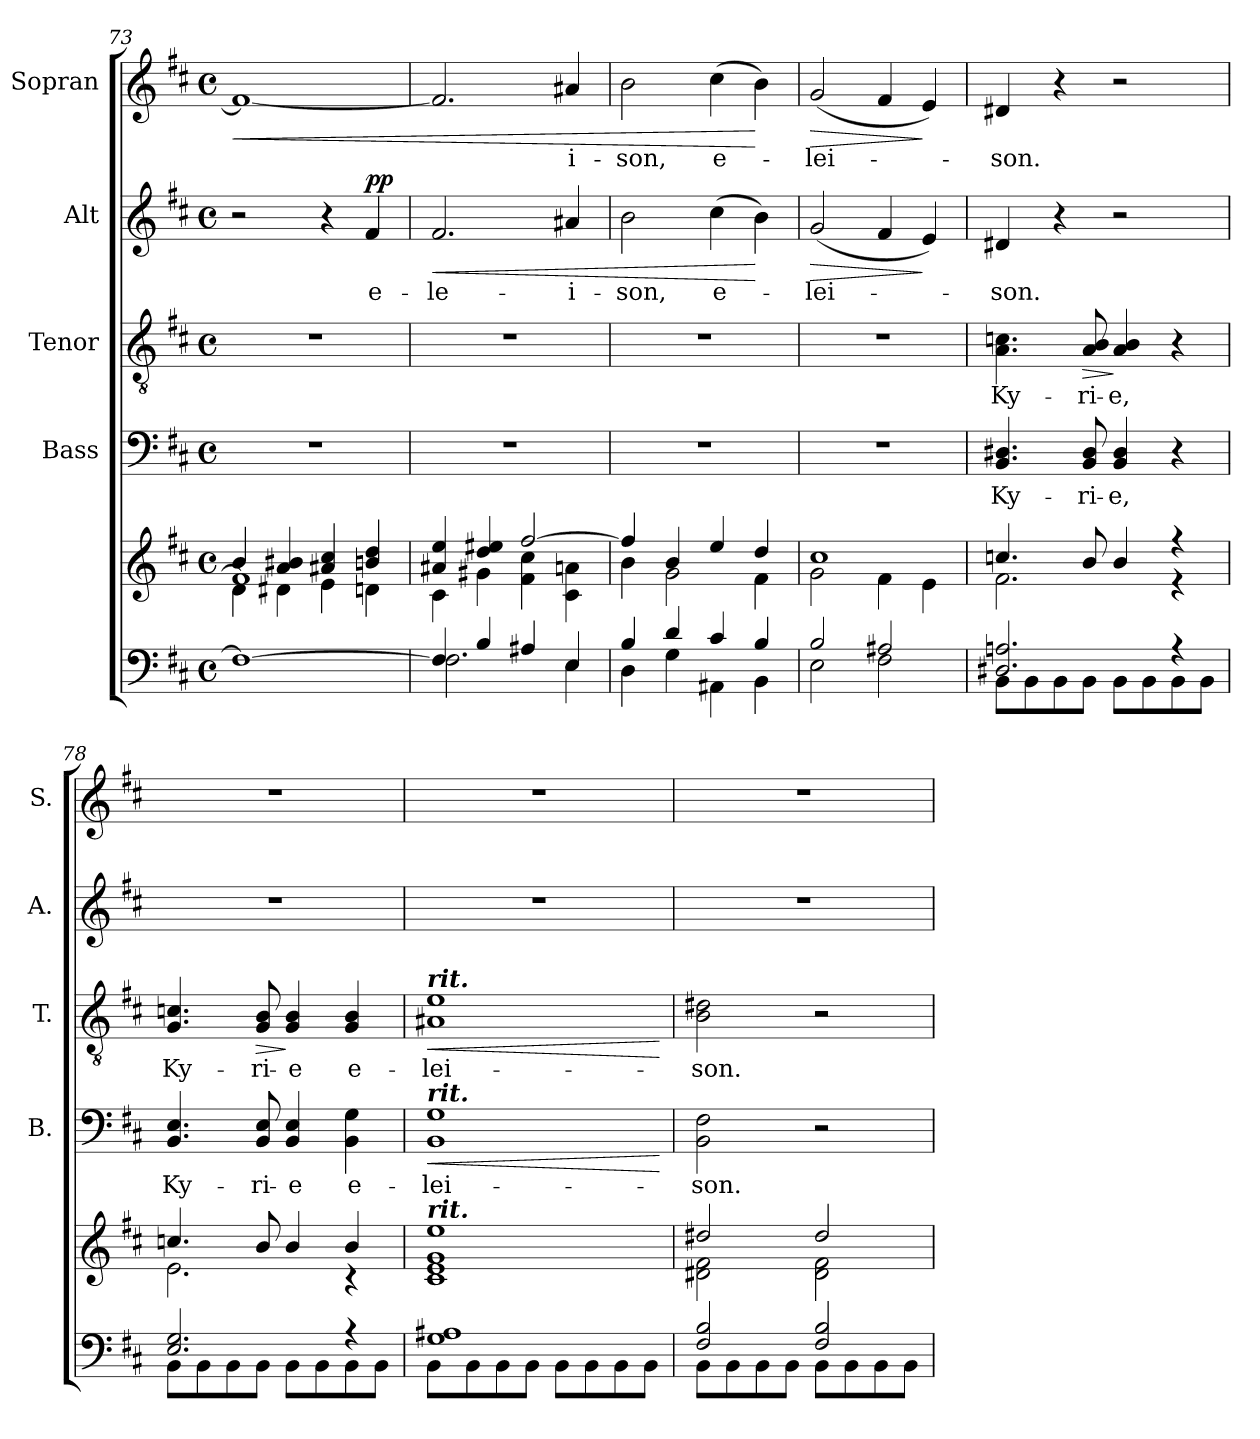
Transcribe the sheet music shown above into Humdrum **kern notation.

**kern	**kern	**kern	**text	**dynam	**kern	**text	**dynam	**kern	**text	**dynam	**kern	**text	**dynam
*part5	*part5	*part4	*part4	*part4	*part3	*part3	*part3	*part2	*part2	*part2	*part1	*part1	*part1
*staff6	*staff5	*staff4	*staff4	*staff4	*staff3	*staff3	*staff3	*staff2	*staff2	*staff2	*staff1	*staff1	*staff1
*	*	*I"Bass	*	*	*I"Tenor	*	*	*I"Alt	*	*	*I"Sopran	*	*
*	*	*I'B.	*	*	*I'T.	*	*	*I'A.	*	*	*I'S.	*	*
*clefF4	*clefG2	*clefF4	*	*	*clefGv2	*	*	*clefG2	*	*	*clefG2	*	*
*k[f#c#]	*k[f#c#]	*k[f#c#]	*	*	*k[f#c#]	*	*	*k[f#c#]	*	*	*k[f#c#]	*	*
*D:	*D:	*D:	*	*	*D:	*	*	*D:	*	*	*D:	*	*
*M4/4	*M4/4	*M4/4	*	*	*M4/4	*	*	*M4/4	*	*	*M4/4	*	*
*met(c)	*met(c)	*met(c)	*	*	*met(c)	*	*	*met(c)	*	*	*met(c)	*	*
=73	=73	=73	=73	=73	=73	=73	=73	=73	=73	=73	=73	=73	=73
*	*^	*	*	*	*	*	*	*	*	*	*	*	*
*	*	*^	*	*	*	*	*	*	*	*	*	*	*	*
!	!	!	!	!	!	!	!	!	!	!	!	!	!	!	!LO:HP:b
1F#_	4b/	1f#]	4d\	1r	.	.	1r	.	.	2r	.	.	1f#_	.	<
.	4a/ 4b#X/	.	4d#X\	.	.	.	.	.	.	.	.	.	.	.	.
.	4a#X/ 4cc#/	.	4e\	.	.	.	.	.	.	4r	.	.	.	.	.
!	!	!	!	!	!	!	!	!	!	!	!LO:LY:b	!LO:DY:a	!	!	!
.	4bn/ 4dd/	.	4dn\	.	.	.	.	.	.	4f#/	e-	pp	.	.	.
=74	=74	=74	=74	=74	=74	=74	=74	=74	=74	=74	=74	=74	=74	=74	=74
*^	*	*	*	*	*	*	*	*	*	*	*	*	*	*	*
!	!	!	!	!	!	!	!	!	!	!	!	!LO:LY:b	!LO:HP:b	!	!	!
*	*	*	*v	*v	*	*	*	*	*	*	*	*	*	*	*	*
4F#/]	2.F#\	4a#X/ 4ee/	4c#\	1r	.	.	1r	.	.	2.f#/	-le-	<	2.f#/]	.	.
4B/	.	4dd/ 4ee#X/	4g#X\	.	.	.	.	.	.	.	.	.	.	.	.
4A#X/	.	[>2ff#/	4f#\ 4cc#\	.	.	.	.	.	.	.	.	.	.	.	.
!	!	!	!	!	!	!	!	!	!	!	!LO:LY:b	!	!	!LO:LY:b	!
4E/	4E\	.	4c#\ 4a\	.	.	.	.	.	.	4a#X/	-i-	.	4a#X/	-i-	.
=75	=75	=75	=75	=75	=75	=75	=75	=75	=75	=75	=75	=75	=75	=75	=75
!	!	!	!	!	!	!	!	!	!	!	!LO:LY:b	!	!	!LO:LY:b	!
4B/	4D\	4ff#/]	4b\	1r	.	.	1r	.	.	2b\	-son,	.	2b\	-son,	.
4d/	4G\	4b/	2g\	.	.	.	.	.	.	.	.	.	.	.	.
!	!	!	!	!	!	!	!	!	!	!	!LO:LY:b	!	!	!LO:LY:b	!
4c#/	4AA#X\	4ee/	.	.	.	.	.	.	.	(>4cc#\	e-	.	(>4cc#\	e-	.
4B/	4BB\	4dd/	4f#\	.	.	.	.	.	.	4b\)	.	[	4b\)	.	[
=76	=76	=76	=76	=76	=76	=76	=76	=76	=76	=76	=76	=76	=76	=76	=76
!	!	!	!	!	!	!	!	!	!	!	!LO:LY:b	!LO:HP:b	!	!LO:LY:b	!LO:HP:b
2B/	2E\	1cc#	2g\	1r	.	.	1r	.	.	(<2g/	-lei-	>	(<2g/	-lei-	>
2A#X/	2F#\	.	4f#\	.	.	.	.	.	.	4f#/	.	.	4f#/	.	.
.	.	.	4e\	.	.	.	.	.	.	4e/)	.	]	4e/)	.	]
!!LO:PB:g=z
=77	=77	=77	=77	=77	=77	=77	=77	=77	=77	=77	=77	=77	=77	=77	=77
!	!	!	!	!	!LO:LY:b	!	!	!LO:LY:b	!	!	!LO:LY:b	!	!	!LO:LY:b	!
2.D#X/ 2.An/	8BB\L	4.ccn/	2.f#\	4.BB/ 4.D#X/	Ky-	.	4.A\ 4.cn\	Ky-	.	4d#X/	-son.	.	4d#X/	-son.	.
.	8BB\	.	.	.	.	.	.	.	.	.	.	.	.	.	.
.	8BB\	.	.	.	.	.	.	.	.	4r	.	.	4r	.	.
!	!	!	!	!	!LO:LY:b	!	!	!LO:LY:b	!LO:HP:b	!	!	!	!	!	!
.	8BB\J	8b/	.	8BB/ 8D#/	-ri-	.	8A/ 8B/	-ri-	>	.	.	.	.	.	.
!	!	!	!	!	!LO:LY:b	!	!	!LO:LY:b	!	!	!	!	!	!	!
.	8BB\L	4b/	.	4BB/ 4D#/	-e,	.	4A/ 4B/	-e,	]	2r	.	.	2r	.	.
.	8BB\	.	.	.	.	.	.	.	.	.	.	.	.	.	.
4rA	8BB\	4r	4r	4r	.	.	4r	.	.	.	.	.	.	.	.
.	8BB\J	.	.	.	.	.	.	.	.	.	.	.	.	.	.
=78	=78	=78	=78	=78	=78	=78	=78	=78	=78	=78	=78	=78	=78	=78	=78
!	!	!	!	!	!LO:LY:b	!	!	!LO:LY:b	!	!	!	!	!	!	!
2.E/ 2.G/	8BB\L	4.ccn/	2.e\	4.BB/ 4.E/	Ky-	.	4.G/ 4.cn/	Ky-	.	1r	.	.	1r	.	.
.	8BB\	.	.	.	.	.	.	.	.	.	.	.	.	.	.
.	8BB\	.	.	.	.	.	.	.	.	.	.	.	.	.	.
!	!	!	!	!	!LO:LY:b	!	!	!LO:LY:b	!LO:HP:b	!	!	!	!	!	!
.	8BB\J	8b/	.	8BB/ 8E/	-ri-	.	8G/ 8B/	-ri-	>	.	.	.	.	.	.
!	!	!	!	!	!LO:LY:b	!	!	!LO:LY:b	!	!	!	!	!	!	!
.	8BB\L	4b/	.	4BB/ 4E/	-e	.	4G/ 4B/	-e	]	.	.	.	.	.	.
.	8BB\	.	.	.	.	.	.	.	.	.	.	.	.	.	.
!	!	!	!	!	!LO:LY:b	!	!	!LO:LY:b	!	!	!	!	!	!	!
4rG	8BB\	4b/	4rc	4BB\ 4G\	e-	.	4G/ 4B/	e-	.	.	.	.	.	.	.
.	8BB\J	.	.	.	.	.	.	.	.	.	.	.	.	.	.
=79	=79	=79	=79	=79	=79	=79	=79	=79	=79	=79	=79	=79	=79	=79	=79
!	!	!	!	!	!	!	!LO:TX:a:Bi:t=rit.	!	!	!	!	!	!	!	!
!	!	!	!	!LO:TX:a:Bi:t=rit.	!	!	!	!	!	!	!	!	!	!	!
!	!	!LO:TX:a:Bi:t=rit.	!	!	!	!	!	!	!	!	!	!	!	!	!
!	!	!	!	!	!LO:LY:b	!LO:HP:b	!	!	!	!	!	!	!	!	!
!	!	!	!	!	!	!LO:HP:n=1:b	!	!LO:LY:b	!LO:HP:b	!	!	!	!	!	!
!	!	!	!	!	!	!	!	!	!LO:HP:n=1:b	!	!	!	!	!	!
1G 1A#X	8BB\L	1ee	1c# 1e 1g	1BB 1G	-lei-	< >	1A#X 1e	-lei-	< >	1r	.	.	1r	.	.
.	8BB\	.	.	.	.	.	.	.	.	.	.	.	.	.	.
.	8BB\	.	.	.	.	.	.	.	.	.	.	.	.	.	.
.	8BB\J	.	.	.	.	.	.	.	.	.	.	.	.	.	.
.	8BB\L	.	.	.	.	.	.	.	.	.	.	.	.	.	.
.	8BB\	.	.	.	.	.	.	.	.	.	.	.	.	.	.
.	8BB\	.	.	.	.	.	.	.	.	.	.	.	.	.	.
.	8BB\J	.	.	.	.	.	.	.	.	.	.	.	.	.	.
*v	*v	*	*	*	*	*	*	*	*	*	*	*	*	*	*
*	*v	*v	*	*	*	*	*	*	*	*	*	*	*	*
.	.	.	.	[	.	.	[	.	.	.	.	.	.
=80	=80	=80	=80	=80	=80	=80	=80	=80	=80	=80	=80	=80	=80
*^	*^	*	*	*	*	*	*	*	*	*	*	*	*
!	!	!	!	!	!LO:LY:b	!	!	!LO:LY:b	!	!	!	!	!	!	!
2F#/ 2B/	8BB\L	2dd#X/	2d#X\ 2f#\	2BB\ 2F#\	-son.	.	2B\ 2d#X\	-son.	.	1r	.	.	1r	.	.
.	8BB\	.	.	.	.	.	.	.	.	.	.	.	.	.	.
.	8BB\	.	.	.	.	.	.	.	.	.	.	.	.	.	.
.	8BB\J	.	.	.	.	.	.	.	.	.	.	.	.	.	.
2F#/ 2B/	8BB\L	2dd#/	2d#\ 2f#\	2r	.	]	2r	.	]	.	.	.	.	.	.
.	8BB\	.	.	.	.	.	.	.	.	.	.	.	.	.	.
.	8BB\	.	.	.	.	.	.	.	.	.	.	.	.	.	.
.	8BB\J	.	.	.	.	.	.	.	.	.	.	.	.	.	.
*v	*v	*	*	*	*	*	*	*	*	*	*	*	*	*	*
*	*v	*v	*	*	*	*	*	*	*	*	*	*	*	*
=	=	=	=	=	=	=	=	=	=	=	=	=	=
*-	*-	*-	*-	*-	*-	*-	*-	*-	*-	*-	*-	*-	*-
